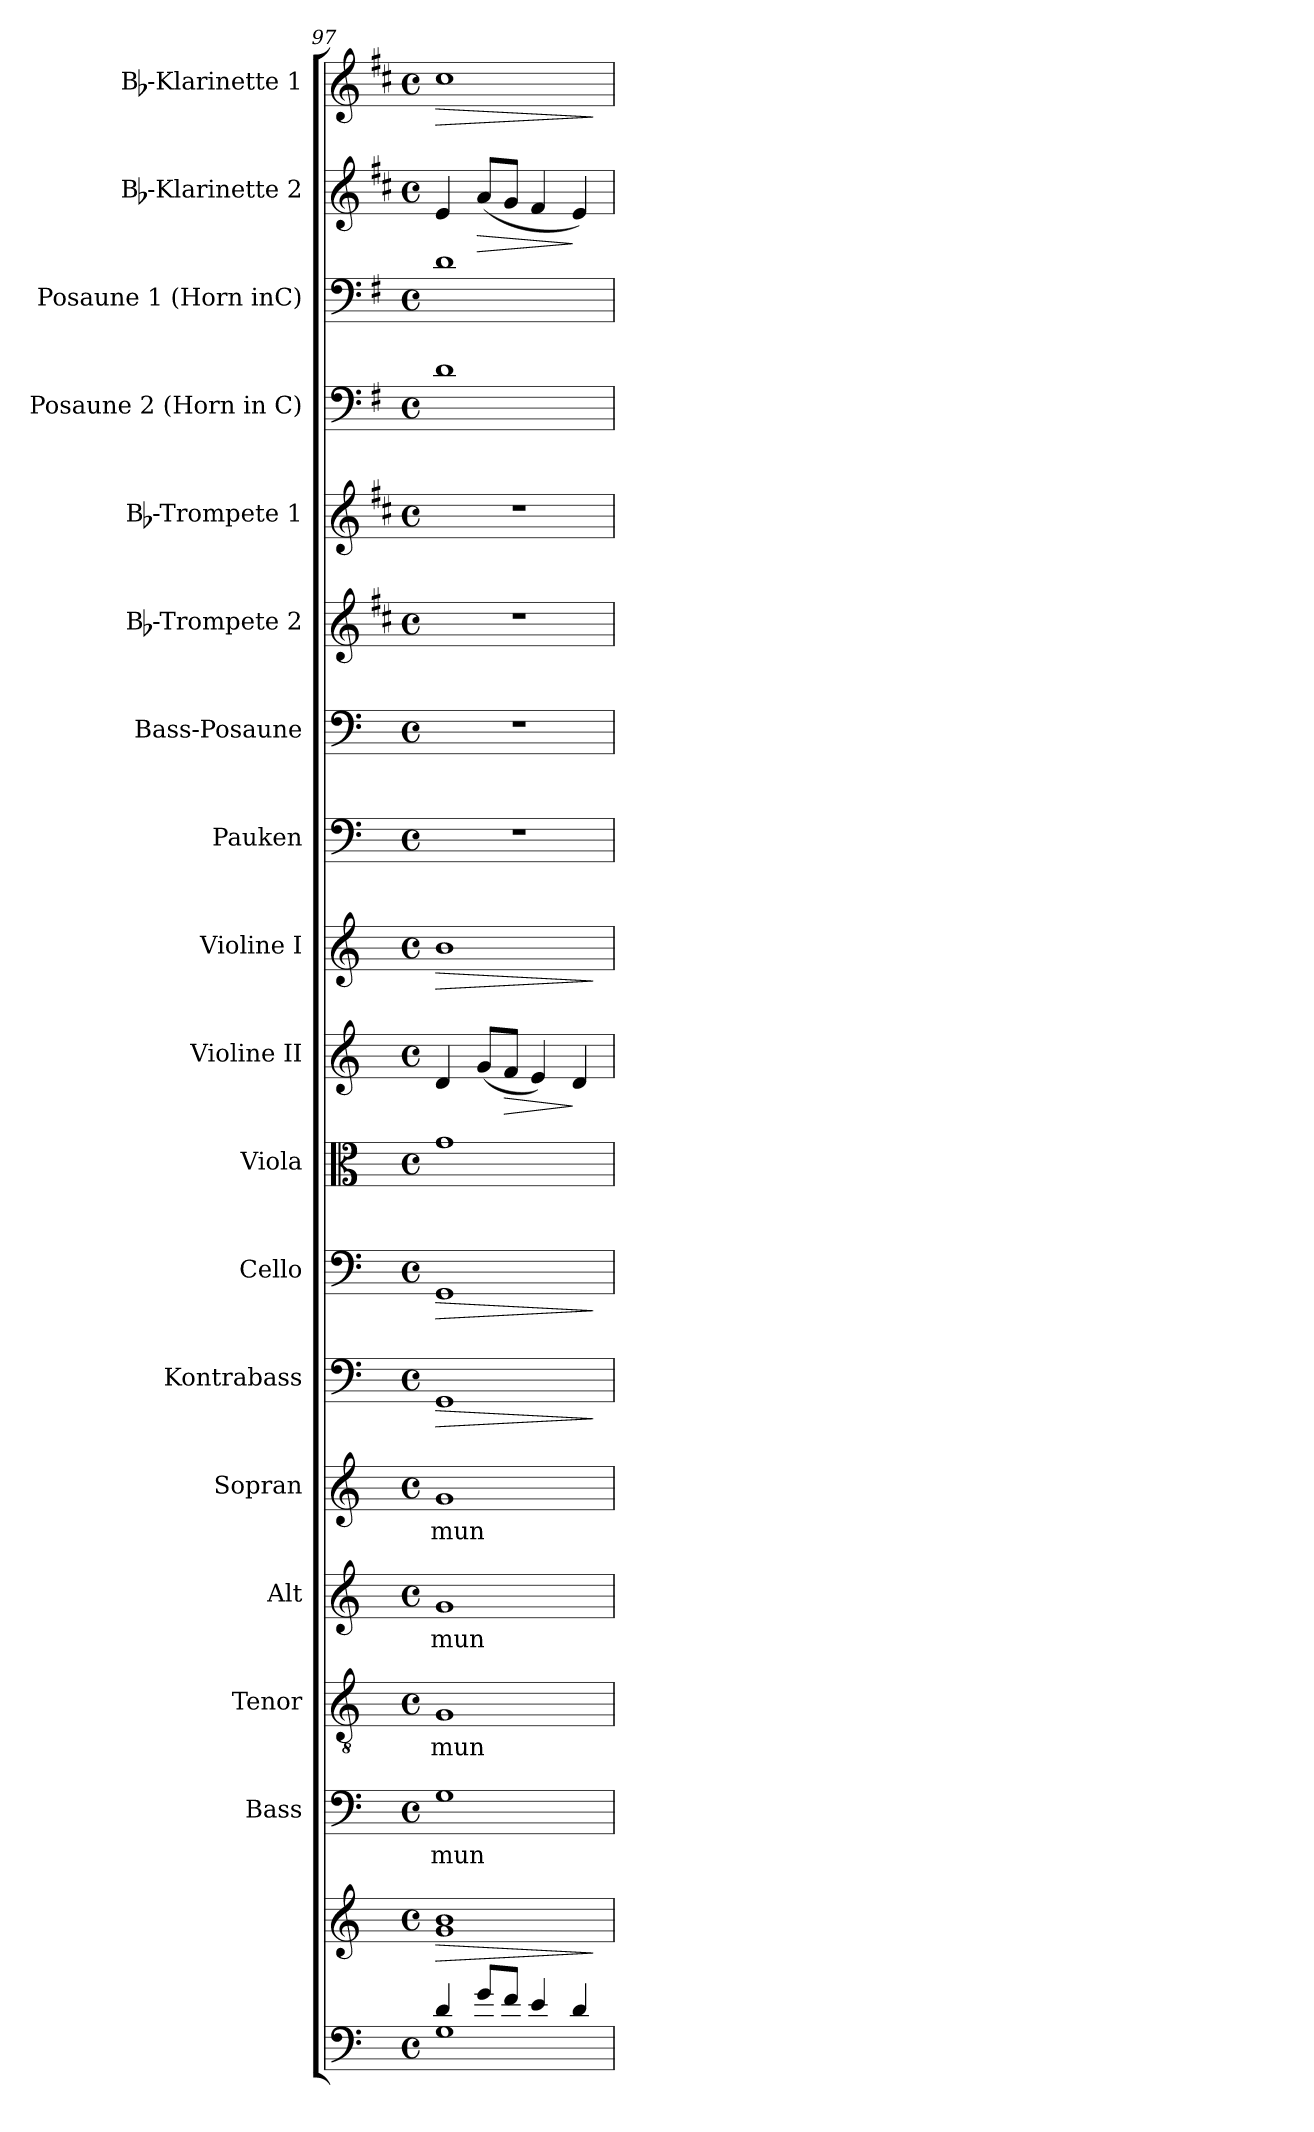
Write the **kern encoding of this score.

**kern	**kern	**dynam	**kern	**text	**kern	**text	**kern	**text	**kern	**text	**kern	**dynam	**kern	**dynam	**kern	**kern	**dynam	**kern	**dynam	**kern	**kern	**kern	**kern	**kern	**kern	**kern	**dynam	**kern	**dynam
*part18	*part18	*part18	*part17	*part17	*part16	*part16	*part15	*part15	*part14	*part14	*part13	*part13	*part12	*part12	*part11	*part10	*part10	*part9	*part9	*part8	*part7	*part6	*part5	*part4	*part3	*part2	*part2	*part1	*part1
*staff19	*staff18	*staff18/19	*staff17	*staff17	*staff16	*staff16	*staff15	*staff15	*staff14	*staff14	*staff13	*staff13	*staff12	*staff12	*staff11	*staff10	*staff10	*staff9	*staff9	*staff8	*staff7	*staff6	*staff5	*staff4	*staff3	*staff2	*staff2	*staff1	*staff1
*	*	*	*I"Bass	*	*I"Tenor	*	*I"Alt	*	*I"Sopran	*	*I"Kontrabass	*	*I"Cello	*	*I"Viola	*I"Violine II	*	*I"Violine I	*	*I"Pauken	*I"Bass-Posaune	*I"Bb-Trompete 2	*I"Bb-Trompete 1	*I"Posaune 2 (Horn in C)	*I"Posaune 1 (Horn inC)	*I"Bb-Klarinette 2	*	*I"Bb-Klarinette 1	*
*	*	*	*I'B.	*	*I'T.	*	*I'A.	*	*I'S.	*	*I'Kb.	*	*	*	*I'Vla.	*I'Vl. II	*	*I'Vl. I	*	*I'Pk.	*I'B-Pos.	*I'Bb Trp. 2	*I'Bb Trp. 1	*I'Pos. 2	*I'Pos. 1	*I'Bb Kl. 2	*	*I'Bb Kl. 1	*
*clefF4	*clefG2	*	*clefF4	*	*clefGv2	*	*clefG2	*	*clefG2	*	*clefF4	*	*clefF4	*	*clefC3	*clefG2	*	*clefG2	*	*clefF4	*clefF4	*clefG2	*clefG2	*clefF4	*clefF4	*clefG2	*	*clefG2	*
*	*	*	*	*	*	*	*	*	*	*	*ITrd7c12	*	*	*	*	*	*	*	*	*	*	*ITrd1c2	*ITrd1c2	*ITrd4c7	*ITrd4c7	*ITrd1c2	*	*ITrd1c2	*
*k[]	*k[]	*	*k[]	*	*k[]	*	*k[]	*	*k[]	*	*k[]	*	*k[]	*	*k[]	*k[]	*	*k[]	*	*k[]	*k[]	*k[]	*k[]	*k[]	*k[]	*k[]	*	*k[]	*
*C:	*C:	*	*C:	*	*C:	*	*C:	*	*C:	*	*C:	*	*C:	*	*C:	*C:	*	*C:	*	*C:	*C:	*C:	*C:	*C:	*C:	*C:	*	*C:	*
*M4/4	*M4/4	*	*M4/4	*	*M4/4	*	*M4/4	*	*M4/4	*	*M4/4	*	*M4/4	*	*M4/4	*M4/4	*	*M4/4	*	*M4/4	*M4/4	*M4/4	*M4/4	*M4/4	*M4/4	*M4/4	*	*M4/4	*
*met(c)	*met(c)	*	*met(c)	*	*met(c)	*	*met(c)	*	*met(c)	*	*met(c)	*	*met(c)	*	*met(c)	*met(c)	*	*met(c)	*	*met(c)	*met(c)	*met(c)	*met(c)	*met(c)	*met(c)	*met(c)	*	*met(c)	*
=97	=97	=97	=97	=97	=97	=97	=97	=97	=97	=97	=97	=97	=97	=97	=97	=97	=97	=97	=97	=97	=97	=97	=97	=97	=97	=97	=97	=97	=97
*^	*	*	*	*	*	*	*	*	*	*	*	*	*	*	*	*	*	*	*	*	*	*	*	*	*	*	*	*	*
!	!	!	!LO:HP:b	!	!LO:LY:b	!	!LO:LY:b	!	!LO:LY:b	!	!LO:LY:b	!	!LO:HP:b	!	!LO:HP:b	!	!	!	!	!LO:HP:b	!	!	!	!	!	!	!	!	!	!LO:HP:b
*	*	*^	*	*	*	*	*	*	*	*	*	*	*	*	*	*	*	*	*	*	*	*	*	*	*	*	*	*	*	*
4d/	1G	1b	1g	>	1G	mun-	1G	mun-	1g	mun-	1g	mun-	1GGG	>	1GG	>	1g	4d/	.	1b	>	1r	1r	1r	1r	1G	1G	4d/	.	1b	>
!	!	!	!	!	!	!	!	!	!	!	!	!	!	!	!	!	!	!	!	!	!	!	!	!	!	!	!	!	!LO:HP:b	!	!
8g/L	.	.	.	.	.	.	.	.	.	.	.	.	.	.	.	.	.	(<8g/L	.	.	.	.	.	.	.	.	.	(<8g/L	>	.	.
!	!	!	!	!	!	!	!	!	!	!	!	!	!	!	!	!	!	!	!LO:HP:b	!	!	!	!	!	!	!	!	!	!	!	!
8f/J	.	.	.	.	.	.	.	.	.	.	.	.	.	.	.	.	.	8f/J	>	.	.	.	.	.	.	.	.	8f/J	.	.	.
4e/	.	.	.	.	.	.	.	.	.	.	.	.	.	.	.	.	.	4e/)	.	.	.	.	.	.	.	.	.	4e/	.	.	.
4d/	.	.	.	.	.	.	.	.	.	.	.	.	.	.	.	.	.	4d/	]	.	.	.	.	.	.	.	.	4d/)	]	.	.
*v	*v	*	*	*	*	*	*	*	*	*	*	*	*	*	*	*	*	*	*	*	*	*	*	*	*	*	*	*	*	*	*
*	*v	*v	*	*	*	*	*	*	*	*	*	*	*	*	*	*	*	*	*	*	*	*	*	*	*	*	*	*	*	*
.	.	]	.	.	.	.	.	.	.	.	.	]	.	]	.	.	.	.	]	.	.	.	.	.	.	.	.	.	]
=	=	=	=	=	=	=	=	=	=	=	=	=	=	=	=	=	=	=	=	=	=	=	=	=	=	=	=	=	=
*-	*-	*-	*-	*-	*-	*-	*-	*-	*-	*-	*-	*-	*-	*-	*-	*-	*-	*-	*-	*-	*-	*-	*-	*-	*-	*-	*-	*-	*-
